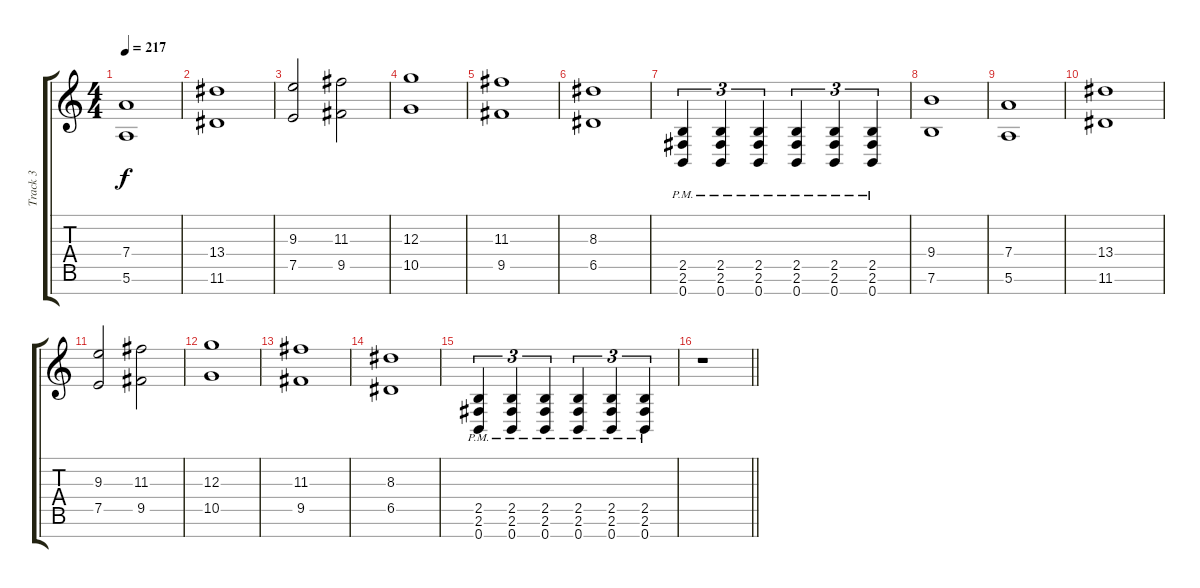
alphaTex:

\track ("Track 3" "Track 3") {instrument distortionguitar}
\staff {score tabs}
\tuning (E4 B3 G3 D3 A2 E2 B1) {hide}
\ts (4 4)
\tempo 217
\clef g2
\ks c
(7.4 5.6).1{dy f} |
(13.4 11.6).1 |
(9.3 7.5).2 (11.3 9.5).2 |
(12.3 10.5).1 |
(11.3 9.5).1 |
(8.3 6.5).1 |
(2.5{pm} 2.6{pm} 0.7{pm}).4{tu (3 2)} (2.5{pm} 2.6{pm} 0.7{pm}).4{tu (3 2)} (2.5{pm} 2.6{pm} 0.7{pm}).4{tu (3 2)} (2.5{pm} 2.6{pm} 0.7{pm}).4{tu (3 2)} (2.5{pm} 2.6{pm} 0.7{pm}).4{tu (3 2)} (2.5{pm} 2.6{pm} 0.7{pm}).4{tu (3 2)} |
(9.4 7.6).1 |
(7.4 5.6).1 |
(13.4 11.6).1 |
(9.3 7.5).2 (11.3 9.5).2 |
(12.3 10.5).1 |
(11.3 9.5).1 |
(8.3 6.5).1 |
(2.5{pm} 2.6{pm} 0.7{pm}).4{tu (3 2)} (2.5{pm} 2.6{pm} 0.7{pm}).4{tu (3 2)} (2.5{pm} 2.6{pm} 0.7{pm}).4{tu (3 2)} (2.5{pm} 2.6{pm} 0.7{pm}).4{tu (3 2)} (2.5{pm} 2.6{pm} 0.7{pm}).4{tu (3 2)} (2.5{pm} 2.6{pm} 0.7{pm}).4{tu (3 2)} |
\barLineRight lightlight
r.1
